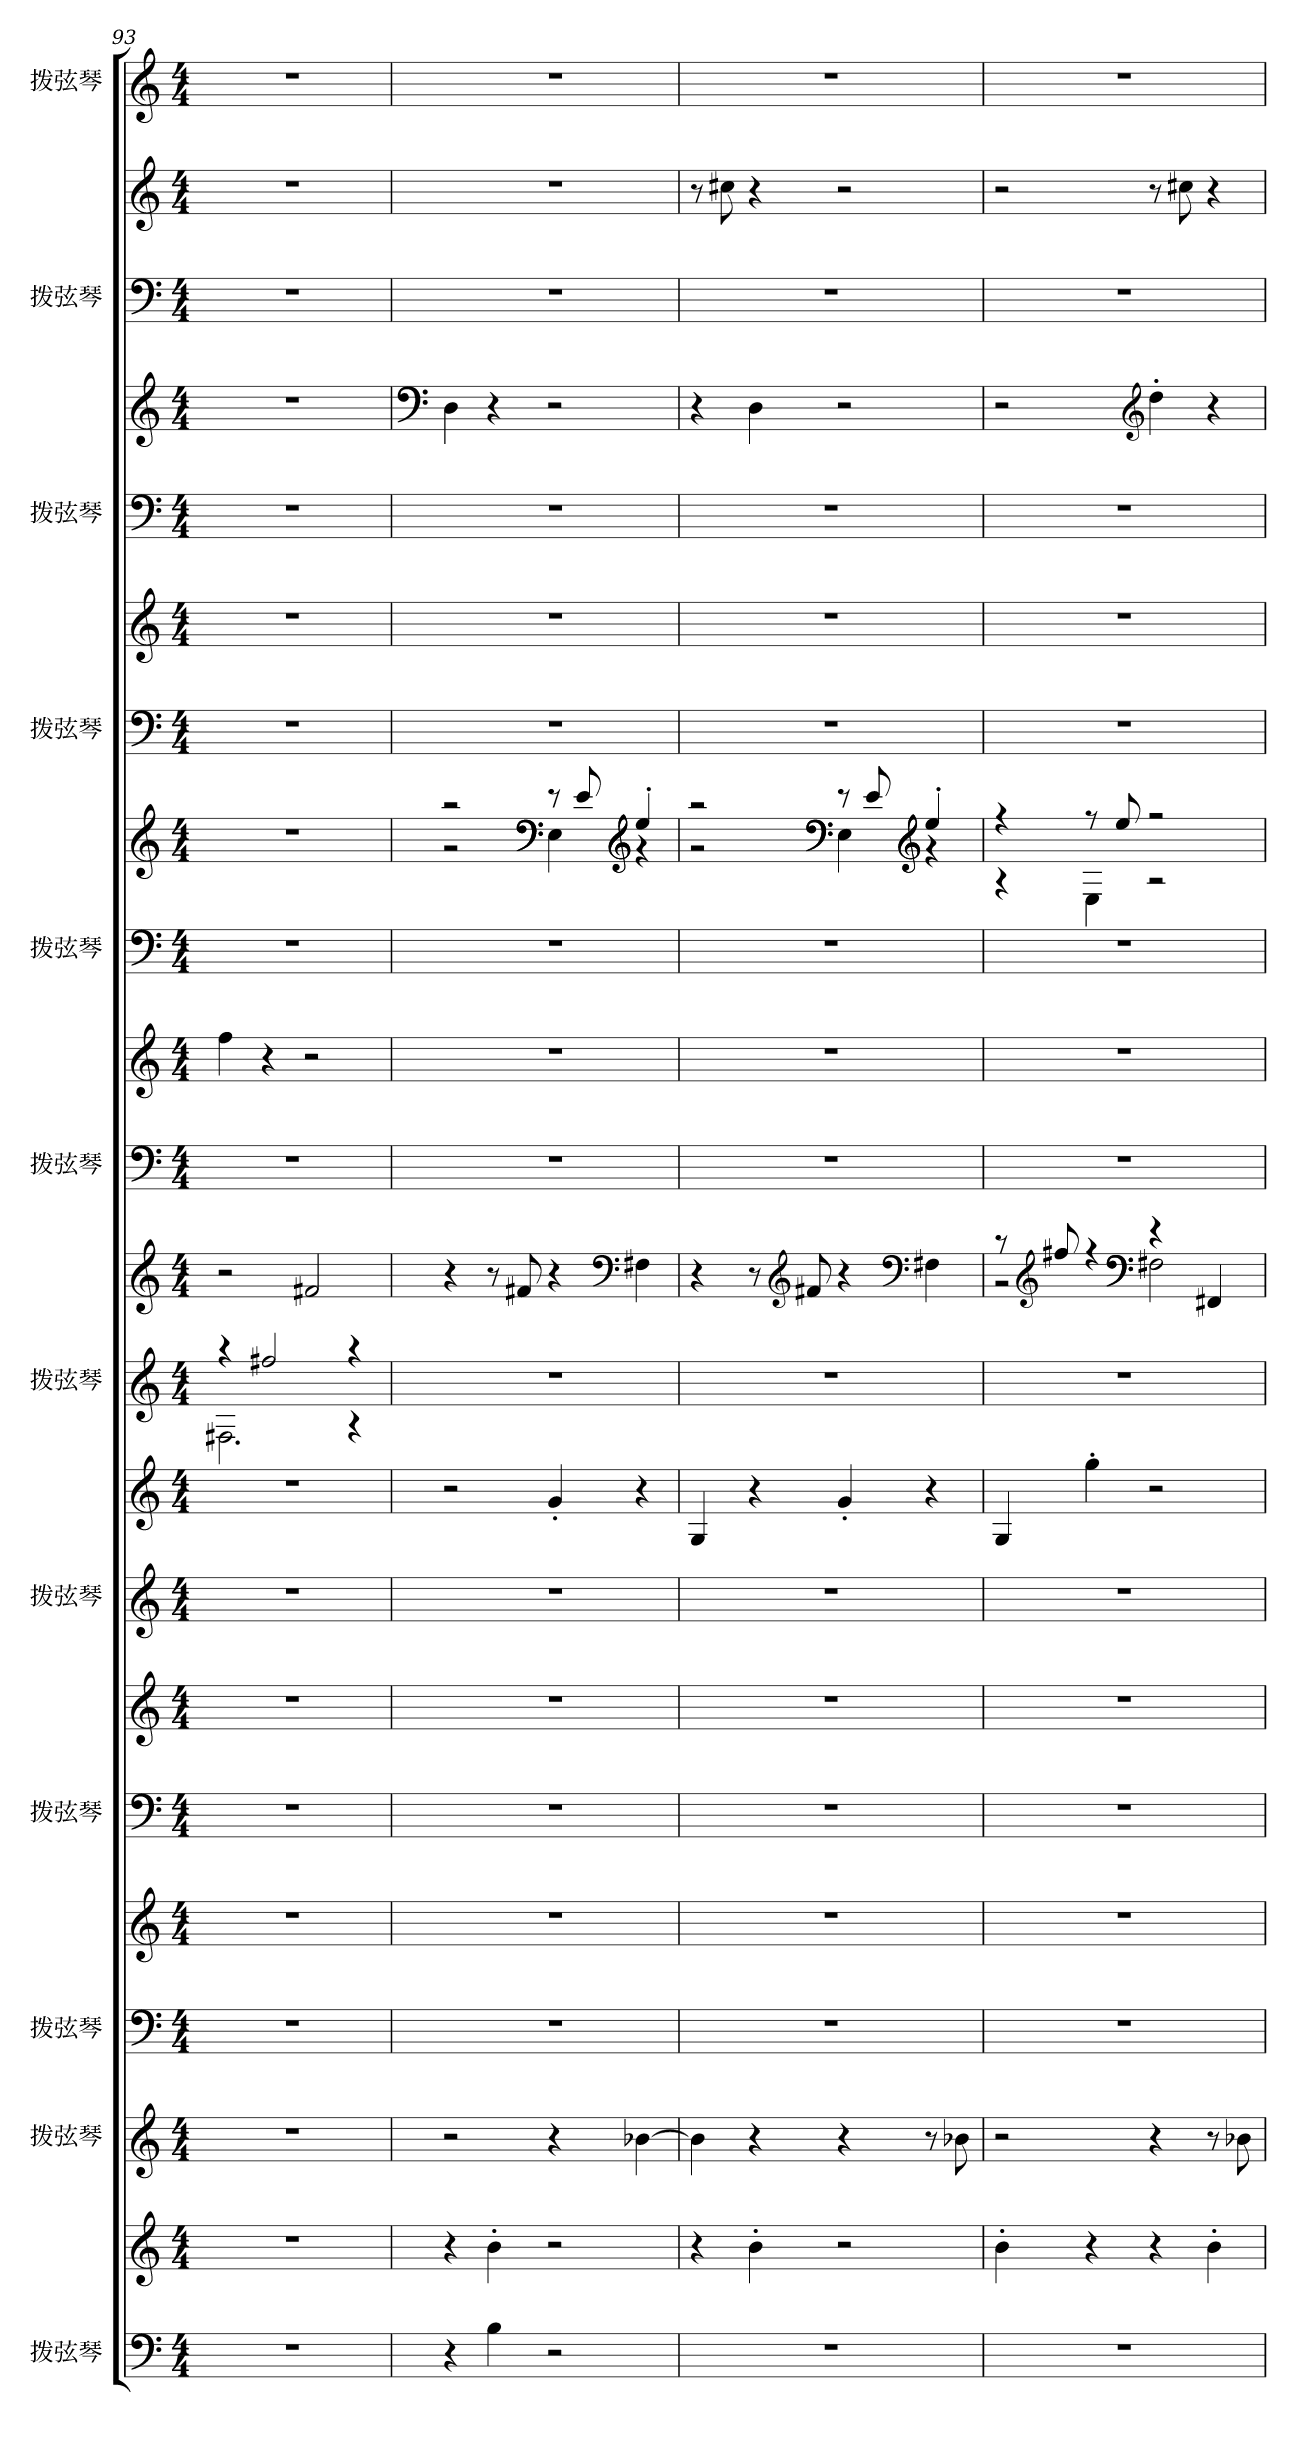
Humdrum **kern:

**kern	**kern	**kern	**kern	**kern	**kern	**kern	**kern	**kern	**kern	**kern	**kern	**kern	**kern	**kern	**kern	**kern	**kern	**kern	**kern	**kern	**kern
*part12	*part12	*part11	*part10	*part10	*part9	*part9	*part8	*part8	*part7	*part7	*part6	*part6	*part5	*part5	*part4	*part4	*part3	*part3	*part2	*part2	*part1
*staff22	*staff21	*staff20	*staff19	*staff18	*staff17	*staff16	*staff15	*staff14	*staff13	*staff12	*staff11	*staff10	*staff9	*staff8	*staff7	*staff6	*staff5	*staff4	*staff3	*staff2	*staff1
*I"拨弦琴	*	*I"拨弦琴	*I"拨弦琴	*	*I"拨弦琴	*	*I"拨弦琴	*	*I"拨弦琴	*	*I"拨弦琴	*	*I"拨弦琴	*	*I"拨弦琴	*	*I"拨弦琴	*	*I"拨弦琴	*	*I"拨弦琴
*clefF4	*clefG2	*clefG2	*clefF4	*clefG2	*clefF4	*clefG2	*clefG2	*clefG2	*clefG2	*clefG2	*clefF4	*clefG2	*clefF4	*clefG2	*clefF4	*clefG2	*clefF4	*clefG2	*clefF4	*clefG2	*clefG2
*k[]	*k[]	*k[]	*k[]	*k[]	*k[]	*k[]	*k[]	*k[]	*k[]	*k[]	*k[]	*k[]	*k[]	*k[]	*k[]	*k[]	*k[]	*k[]	*k[]	*k[]	*k[]
*M4/4	*M4/4	*M4/4	*M4/4	*M4/4	*M4/4	*M4/4	*M4/4	*M4/4	*M4/4	*M4/4	*M4/4	*M4/4	*M4/4	*M4/4	*M4/4	*M4/4	*M4/4	*M4/4	*M4/4	*M4/4	*M4/4
=93	=93	=93	=93	=93	=93	=93	=93	=93	=93	=93	=93	=93	=93	=93	=93	=93	=93	=93	=93	=93	=93
*	*	*	*	*	*	*	*	*	*^	*	*	*	*	*	*	*	*	*	*	*	*
1r	1r	1r	1r	1r	1r	1r	1r	1r	4r	2.F#X\	2r	1r	4ff\	1r	1r	1r	1r	1r	1r	1r	1r	1r
.	.	.	.	.	.	.	.	.	2ff#X/	.	.	.	4r	.	.	.	.	.	.	.	.	.
.	.	.	.	.	.	.	.	.	.	.	2f#X/	.	2r	.	.	.	.	.	.	.	.	.
.	.	.	.	.	.	.	.	.	4r	4r	.	.	.	.	.	.	.	.	.	.	.	.
*	*	*	*	*	*	*	*	*	*v	*v	*	*	*	*	*	*	*	*	*	*	*	*
=94	=94	=94	=94	=94	=94	=94	=94	=94	=94	=94	=94	=94	=94	=94	=94	=94	=94	=94	=94	=94	=94
*	*	*	*	*	*	*	*	*	*	*	*	*	*	*	*	*	*	*clefF4	*	*	*
*	*	*	*	*	*	*	*	*	*	*	*	*	*	*^	*	*	*	*	*	*	*
4r	4r	2r	1r	1r	1r	1r	1r	2r	1r	4r	1r	1r	1r	2r	2r	1r	1r	1r	4D\	1r	1r	1r
4B\	4b'\	.	.	.	.	.	.	.	.	8r	.	.	.	.	.	.	.	.	4r	.	.	.
.	.	.	.	.	.	.	.	.	.	8f#X/	.	.	.	.	.	.	.	.	.	.	.	.
*	*	*	*	*	*	*	*	*	*	*	*	*	*	*clefF4	*	*	*	*	*	*	*	*
2r	2r	4r	.	.	.	.	.	4g'/	.	4r	.	.	.	8r	4E\	.	.	.	2r	.	.	.
.	.	.	.	.	.	.	.	.	.	.	.	.	.	8e/	.	.	.	.	.	.	.	.
*	*	*	*	*	*	*	*	*	*	*clefF4	*	*	*	*clefG2	*	*	*	*	*	*	*	*
.	.	[4b-X\	.	.	.	.	.	4r	.	4F#X\	.	.	.	4ee'/	4r	.	.	.	.	.	.	.
!!LO:PB:g=z
=95	=95	=95	=95	=95	=95	=95	=95	=95	=95	=95	=95	=95	=95	=95	=95	=95	=95	=95	=95	=95	=95	=95
1r	4r	4b-\]	1r	1r	1r	1r	1r	4G/	1r	4r	1r	1r	1r	2r	2r	1r	1r	1r	4r	1r	8r	1r
.	.	.	.	.	.	.	.	.	.	.	.	.	.	.	.	.	.	.	.	.	8cc#X\	.
.	4b'\	4r	.	.	.	.	.	4r	.	8r	.	.	.	.	.	.	.	.	4D\	.	4r	.
*	*	*	*	*	*	*	*	*	*	*clefG2	*	*	*	*	*	*	*	*	*	*	*	*
.	.	.	.	.	.	.	.	.	.	8f#X/	.	.	.	.	.	.	.	.	.	.	.	.
*	*	*	*	*	*	*	*	*	*	*	*	*	*	*clefF4	*	*	*	*	*	*	*	*
.	2r	4r	.	.	.	.	.	4g'/	.	4r	.	.	.	8r	4E\	.	.	.	2r	.	2r	.
.	.	.	.	.	.	.	.	.	.	.	.	.	.	8e/	.	.	.	.	.	.	.	.
*	*	*	*	*	*	*	*	*	*	*clefF4	*	*	*	*clefG2	*	*	*	*	*	*	*	*
.	.	8r	.	.	.	.	.	4r	.	4F#X\	.	.	.	4ee'/	4r	.	.	.	.	.	.	.
.	.	8b-X\	.	.	.	.	.	.	.	.	.	.	.	.	.	.	.	.	.	.	.	.
=96	=96	=96	=96	=96	=96	=96	=96	=96	=96	=96	=96	=96	=96	=96	=96	=96	=96	=96	=96	=96	=96	=96
*	*	*	*	*	*	*	*	*	*	*^	*	*	*	*	*	*	*	*	*	*	*	*
1r	4b'\	2r	1r	1r	1r	1r	1r	4G/	1r	8r	2r	1r	1r	1r	4r	4r	1r	1r	1r	2r	1r	2r	1r
*	*	*	*	*	*	*	*	*	*	*clefG2	*	*	*	*	*	*	*	*	*	*	*	*	*
.	.	.	.	.	.	.	.	.	.	8ff#X/	.	.	.	.	.	.	.	.	.	.	.	.	.
.	4r	.	.	.	.	.	.	4gg'\	.	4r	.	.	.	.	8r	4E\	.	.	.	.	.	.	.
.	.	.	.	.	.	.	.	.	.	.	.	.	.	.	8ee/	.	.	.	.	.	.	.	.
*	*	*	*	*	*	*	*	*	*	*clefF4	*	*	*	*	*	*	*	*	*	*clefG2	*	*	*
.	4r	4r	.	.	.	.	.	2r	.	4r	2F#X\	.	.	.	2r	2r	.	.	.	4dd'\	.	8r	.
.	.	.	.	.	.	.	.	.	.	.	.	.	.	.	.	.	.	.	.	.	.	8cc#X\	.
.	4b'\	8r	.	.	.	.	.	.	.	4FF#X/	.	.	.	.	.	.	.	.	.	4r	.	4r	.
.	.	8b-X\	.	.	.	.	.	.	.	.	.	.	.	.	.	.	.	.	.	.	.	.	.
*	*	*	*	*	*	*	*	*	*	*v	*v	*	*	*	*v	*v	*	*	*	*	*	*	*
=	=	=	=	=	=	=	=	=	=	=	=	=	=	=	=	=	=	=	=	=	=
*-	*-	*-	*-	*-	*-	*-	*-	*-	*-	*-	*-	*-	*-	*-	*-	*-	*-	*-	*-	*-	*-
